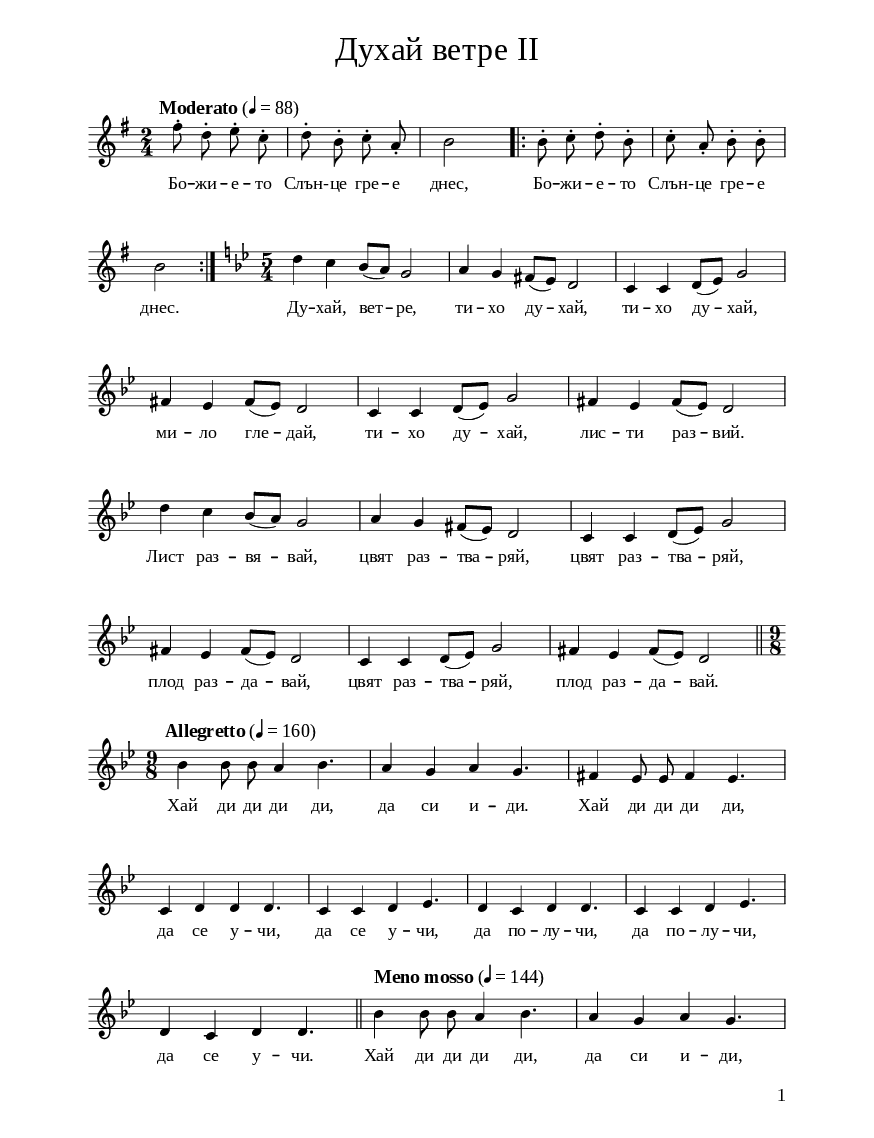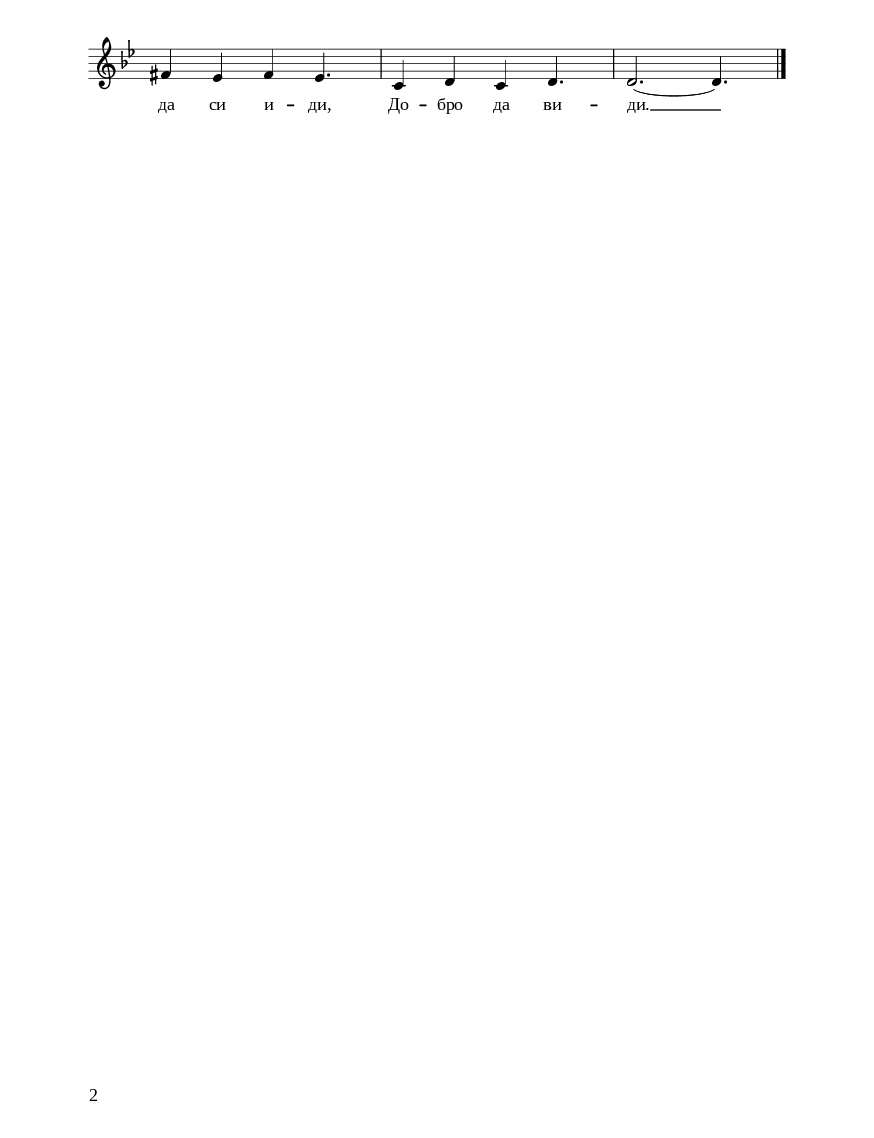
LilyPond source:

\version "2.24.2"

% include paper part and global functions
\include "include/globals.ily"

\bookpart {
  \label #'ref161
  \tocItem \markup "Духай ветре II – Duhaj vetre II"
  \include "include/bookpart-paper.ily"
  \score {
    \include "include/score-layout.ily"

    \new Voice \absolute {
      \clef treble
      \key g \major
      \time 2/4
      \tempoFunc "Moderato" 4 "88"
      \autoBeamOff
      fis''8 -.  d''8 -.  e''8 -.
      c''8 -. | % 2
      d''8 -.  b'8 -.  c''8 -.
      a'8 -.  | % 3
      b'2 \repeat volta 2 {
        | % 4
        b'8 -. c''8 -.  d''8 -.
        b'8 -.  | % 5
        c''8 -. a'8 -.  b'8 -.
        b'8 -.  \break | % 6
        b'2
        | % 7
      }
      \key g \minor \time 5/4  % 7
      d''4 c''4  bes'8 ( [  a'8 ) ]
      g'2 | % 8
      a'4  g'4  fis'8 ( [  es'8 ) ]
      d'2 | % 9
      c'4  c'4  d'8 ( [  es'8 ) ]  g'2
      \break |
      fis'4  es'4  fis'8 ( [  es'8 ) ]
      d'2 | % 11
      c'4  c'4  d'8 ( [  es'8 ) ]  g'2
      | % 12
      fis'4  es'4  fis'8 ( [  es'8 ) ]
      d'2 \break | % 13
      d''4 c''4  bes'8 ( [  a'8 ) ]
      g'2 | % 14
      a'4  g'4  fis'8 ( [  es'8 ) ]
      d'2 | % 15
      c'4  c'4  d'8 ( [  es'8 ) ]  g'2
      \break | % 16
      fis'4  es'4  fis'8 ( [  es'8 ) ]
      d'2 | % 17
      c'4  c'4  d'8 ( [  es'8 ) ]  g'2
      | % 18
      fis'4  es'4  fis'8 ( [  es'8 ) ]
      d'2 \bar "||"
      \break | % 19
      \time 9/8  | % 19
      | % 19
      \tempoFunc "Allegretto" 4 "160"
      bes'4 bes'8 bes'8  a'4
      bes'4. |
      a'4  g'4  a'4  g'4. | % 21
      fis'4  es'8  es'8  fis'4  es'4.
      \break | % 22
      c'4  d'4  d'4  d'4. | % 23
      c'4  c'4  d'4  es'4. | % 24
      d'4  c'4  d'4  d'4. | % 25
      c'4  c'4  d'4  es'4. | \break % 26
      d'4  c'4  d'4  d'4. | % 27
      \tempoFunc "Meno mosso" 4 "144"
      \bar "||" bes'4 bes'8 bes'8  a'4
      bes'4. | % 28
      a'4  g'4  a'4  g'4. \break | % 29
      fis'4  es'4  fis'4  es'4. |
      c'4  d'4  c'4  d'4. | % 31
      d'2. ~  d'4. \bar "|."
    }

    \addlyrics {
      Бо -- жи -- е -- то "Слън-" -- це гре --
      е днес, Бо -- жи -- е -- то "Слън-" --
      це гре -- е днес. Ду -- хай, вет
      -- ре, ти -- хо ду  -- хай, ти
      -- хо ду  -- хай, ми -- ло гле
      -- дай, ти -- хо ду  -- хай,
      лис -- ти раз  -- вий. Лист раз
      -- вя  -- вай, цвят раз -- тва
      -- ряй, цвят раз -- тва  --
      ряй, плод раз -- да  -- вай,
      цвят раз -- тва  -- ряй, плод
      раз -- да  -- вай. Хай ди ди ди
      ди, да си и -- ди. Хай ди ди ди
      ди, да се у -- чи, да се у -- чи,
      да по -- лу -- чи, да по -- лу --
      чи, да се у -- чи. Хай ди ди ди
      ди, да си и -- ди, да си и -- ди,
      До -- бро да ви -- ди. __ }

        \header {
          title = \titleFunc "Духай ветре II" "Duhaj vetre II"
        }

        \midi{}

      } % score


      % include foreign translation(s) of the song
      

    } % bookpart

    % Più mosso
    %
